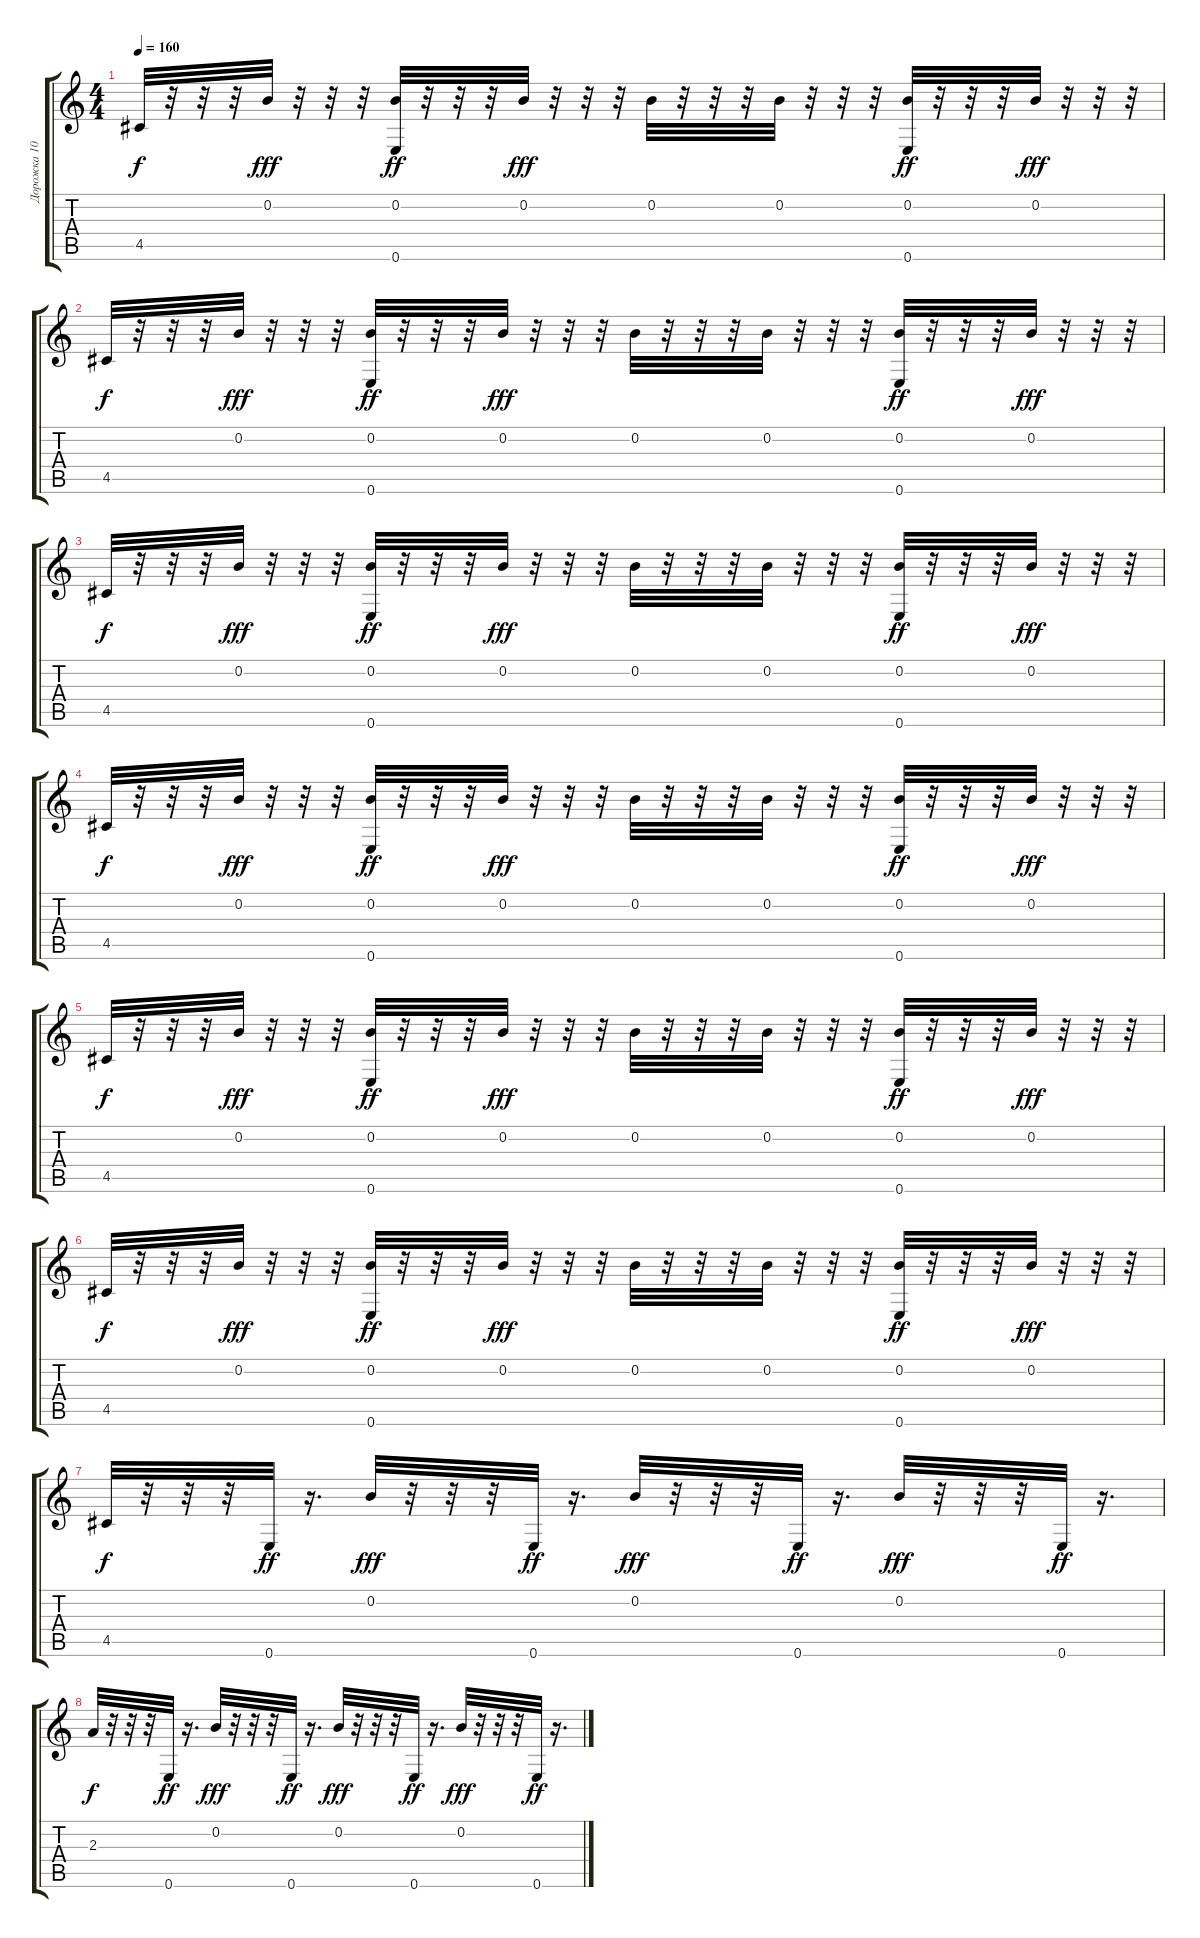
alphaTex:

\track ("Дорожка 10" "Дорожка 10") {instrument acousticguitarnylon}
\staff {score tabs}
\tuning (E4 B3 G3 D3 A2 E2) {hide}
\ts (4 4)
\tempo 160
\clef g2
\ks c
4.5.32{dy f} r.32 r.32 r.32 0.2.32{dy fff} r.32 r.32 r.32 (0.2 0.6).32{dy ff} r.32 r.32 r.32 0.2.32{dy fff} r.32 r.32 r.32 0.2.32 r.32 r.32 r.32 0.2.32 r.32 r.32 r.32 (0.2 0.6).32{dy ff} r.32 r.32 r.32 0.2.32{dy fff} r.32 r.32 r.32 |
4.5.32{dy f} r.32 r.32 r.32 0.2.32{dy fff} r.32 r.32 r.32 (0.2 0.6).32{dy ff} r.32 r.32 r.32 0.2.32{dy fff} r.32 r.32 r.32 0.2.32 r.32 r.32 r.32 0.2.32 r.32 r.32 r.32 (0.2 0.6).32{dy ff} r.32 r.32 r.32 0.2.32{dy fff} r.32 r.32 r.32 |
4.5.32{dy f} r.32 r.32 r.32 0.2.32{dy fff} r.32 r.32 r.32 (0.2 0.6).32{dy ff} r.32 r.32 r.32 0.2.32{dy fff} r.32 r.32 r.32 0.2.32 r.32 r.32 r.32 0.2.32 r.32 r.32 r.32 (0.2 0.6).32{dy ff} r.32 r.32 r.32 0.2.32{dy fff} r.32 r.32 r.32 |
4.5.32{dy f} r.32 r.32 r.32 0.2.32{dy fff} r.32 r.32 r.32 (0.2 0.6).32{dy ff} r.32 r.32 r.32 0.2.32{dy fff} r.32 r.32 r.32 0.2.32 r.32 r.32 r.32 0.2.32 r.32 r.32 r.32 (0.2 0.6).32{dy ff} r.32 r.32 r.32 0.2.32{dy fff} r.32 r.32 r.32 |
4.5.32{dy f} r.32 r.32 r.32 0.2.32{dy fff} r.32 r.32 r.32 (0.2 0.6).32{dy ff} r.32 r.32 r.32 0.2.32{dy fff} r.32 r.32 r.32 0.2.32 r.32 r.32 r.32 0.2.32 r.32 r.32 r.32 (0.2 0.6).32{dy ff} r.32 r.32 r.32 0.2.32{dy fff} r.32 r.32 r.32 |
4.5.32{dy f} r.32 r.32 r.32 0.2.32{dy fff} r.32 r.32 r.32 (0.2 0.6).32{dy ff} r.32 r.32 r.32 0.2.32{dy fff} r.32 r.32 r.32 0.2.32 r.32 r.32 r.32 0.2.32 r.32 r.32 r.32 (0.2 0.6).32{dy ff} r.32 r.32 r.32 0.2.32{dy fff} r.32 r.32 r.32 |
4.5.32{dy f} r.32 r.32 r.32 0.6.32{dy ff} r.16{d} 0.2.32{dy fff} r.32 r.32 r.32 0.6.32{dy ff} r.16{d} 0.2.32{dy fff} r.32 r.32 r.32 0.6.32{dy ff} r.16{d} 0.2.32{dy fff} r.32 r.32 r.32 0.6.32{dy ff} r.16{d} |
2.3.32{dy f} r.32 r.32 r.32 0.6.32{dy ff} r.16{d} 0.2.32{dy fff} r.32 r.32 r.32 0.6.32{dy ff} r.16{d} 0.2.32{dy fff} r.32 r.32 r.32 0.6.32{dy ff} r.16{d} 0.2.32{dy fff} r.32 r.32 r.32 0.6.32{dy ff} r.16{d}
